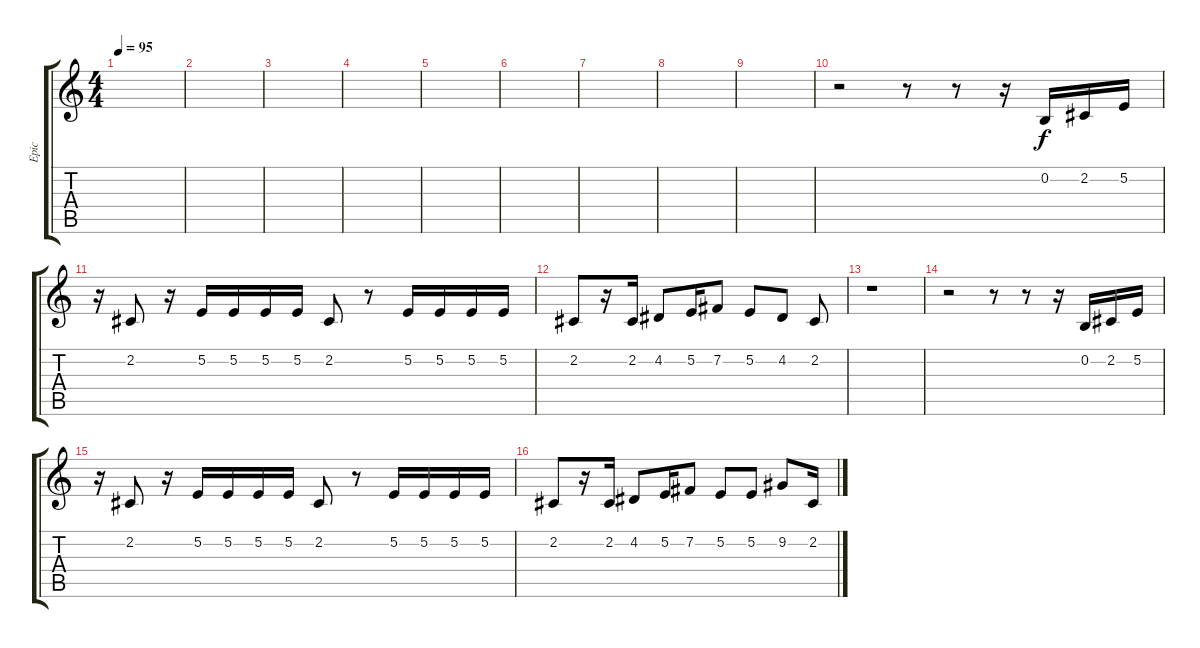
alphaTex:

\track ("Epic" "Epic") {instrument lead1square}
\staff {score tabs}
\tuning (E4 B3 G3 D3 A2 E2) {hide}
\ts (4 4)
\tempo 95
\clef g2
\ks c
|
|
|
|
|
|
|
|
|
r.2 r.8 r.8 r.16 0.2.16 2.2.16 5.2.16 |
r.16 2.2.8 r.16 5.2.16 5.2.16 5.2.16 5.2.16 2.2.8 r.8 5.2.16 5.2.16 5.2.16 5.2.16 |
2.2.8 r.16 2.2.16 4.2.8 5.2.16 7.2.8 5.2.8 4.2.8 2.2.8 |
r.1 |
r.2 r.8 r.8 r.16 0.2.16 2.2.16 5.2.16 |
r.16 2.2.8 r.16 5.2.16 5.2.16 5.2.16 5.2.16 2.2.8 r.8 5.2.16 5.2.16 5.2.16 5.2.16 |
2.2.8 r.16 2.2.16 4.2.8 5.2.16 7.2.8 5.2.8 5.2.8 9.2.8 2.2.16
